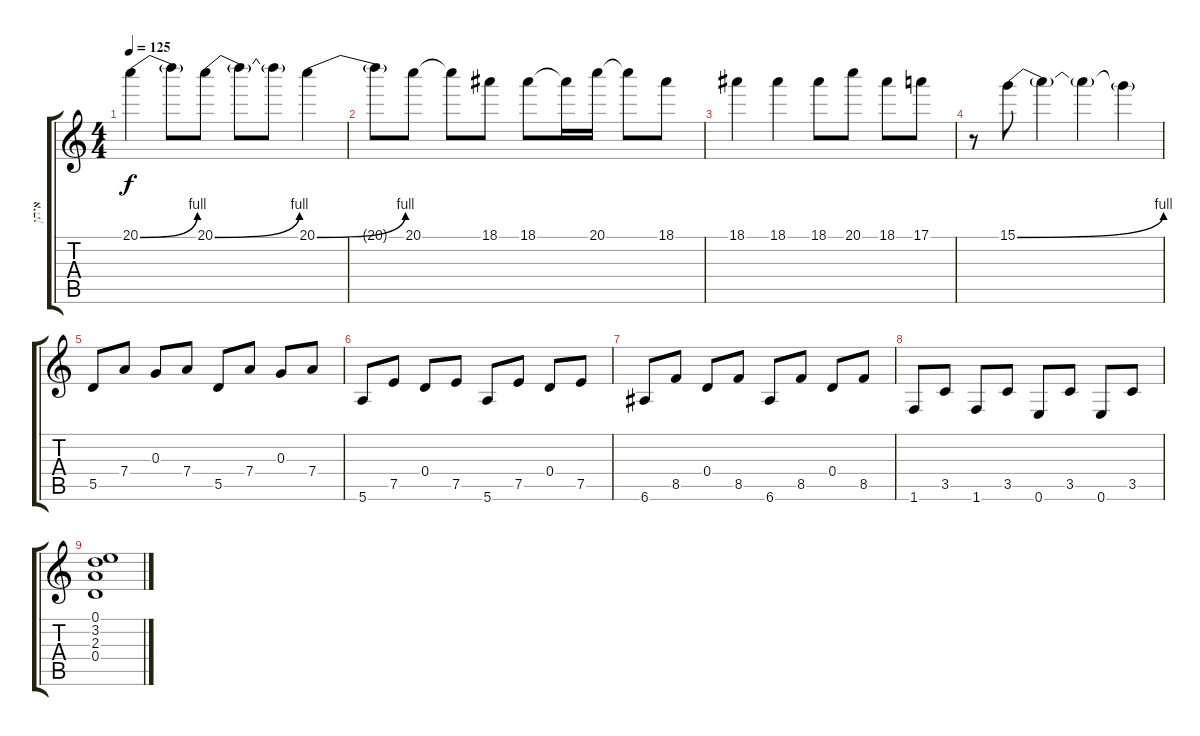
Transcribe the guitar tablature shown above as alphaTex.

\track ("איתן" "איתן") {instrument electricguitarclean}
\staff {score tabs}
\tuning (E4 B3 G3 D3 A2 E2) {hide}
\ts (4 4)
\tempo 125
\clef g2
\ks c
20.1{be (bend 0 0 60 4)}.4{dy f instrument distortionguitar} 20.1{t}.8 20.1{be (bend 0 0 60 4)}.8 20.1{t}.8 20.1{t}.8 20.1{be (bend 0 0 60 4)}.4 |
20.1{t}.8 20.1.8{instrument distortionguitar} 20.1{t}.8 18.1.8 18.1.8 18.1{t}.16 20.1.16 20.1{t}.8 18.1.8 |
18.1.4{instrument distortionguitar} 18.1.4 18.1.8 20.1.8 18.1.8 17.1.8 |
r.8{instrument distortionguitar} 15.1{be (bend 0 0 60 4)}.8 15.1{t}.4 15.1{t}.4 15.1{t}.4 |
5.5.8{instrument electricguitarclean} 7.4.8 0.3.8 7.4.8 5.5.8 7.4.8 0.3.8 7.4.8 |
5.6.8 7.5.8 0.4.8 7.5.8 5.6.8 7.5.8 0.4.8 7.5.8 |
6.6.8 8.5.8 0.4.8 8.5.8 6.6.8 8.5.8 0.4.8 8.5.8 |
1.6.8 3.5.8 1.6.8 3.5.8 0.6.8 3.5.8 0.6.8 3.5.8 |
(0.1 3.2 2.3 0.4).1
